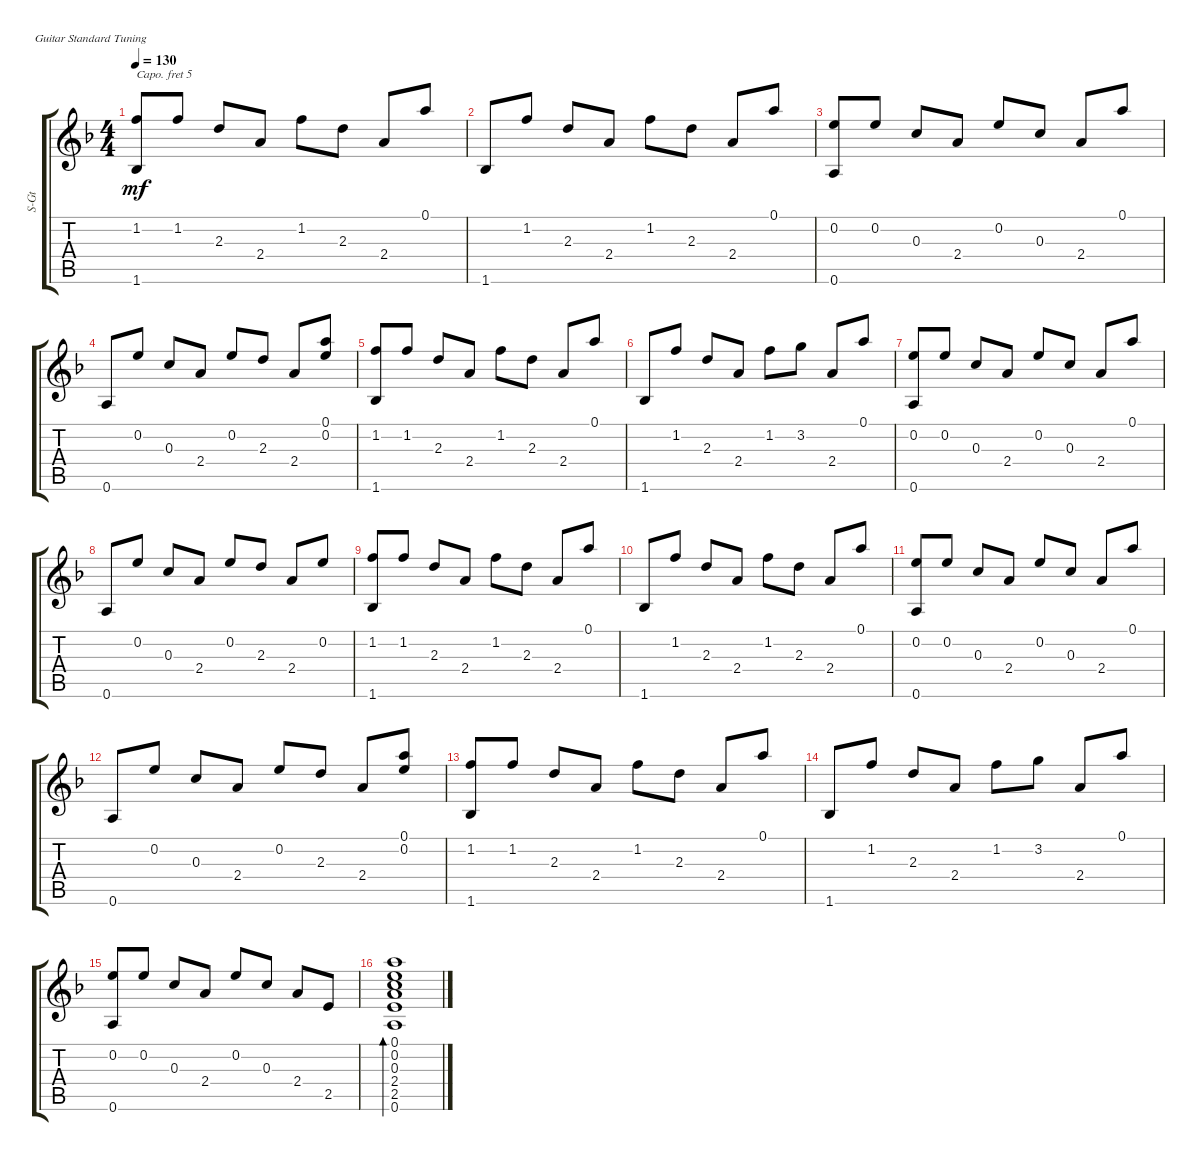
\defaultSystemsLayout 4
\bracketExtendMode groupsimilarinstruments
\otherSystemsTrackNameOrientation horizontal
\track ("Steel Guitar" "S-Gt") {instrument acousticguitarsteel}
\staff {score tabs}
\capo 5
\tuning (E4 B3 G3 D3 A2 E2)
\ts (4 4)
\tempo 130
\clef g2
\ks f
(1.6{acc forcenatural} 1.2{acc forcenatural}).8{dy mf beam Up} 1.2{acc forcenatural}.8{beam Up} 2.3{acc forcenatural}.8{beam Up} 2.4{acc forcenatural}.8{beam Up} 1.2{acc forcenatural}.8{beam Down} 2.3{acc forcenatural}.8{beam Down} 2.4{acc forcenatural}.8{beam Up} 0.1{acc forcenatural}.8{beam Up} |
1.6{acc forcenatural}.8{beam Up} 1.2{acc forcenatural}.8{beam Up} 2.3{acc forcenatural}.8{beam Up} 2.4{acc forcenatural}.8{beam Up} 1.2{acc forcenatural}.8{beam Down} 2.3{acc forcenatural}.8{beam Down} 2.4{acc forcenatural}.8{beam Up} 0.1{acc forcenatural}.8{beam Up} |
(0.2{acc forcenatural} 0.6{acc forcenatural}).8{beam Up} 0.2{acc forcenatural}.8{beam Up} 0.3{acc forcenatural}.8{beam Up} 2.4{acc forcenatural}.8{beam Up} 0.2{acc forcenatural}.8{beam Up} 0.3{acc forcenatural}.8{beam Up} 2.4{acc forcenatural}.8{beam Up} 0.1{acc forcenatural}.8{beam Up} |
0.6{acc forcenatural}.8{beam Up} 0.2{acc forcenatural}.8{beam Up} 0.3{acc forcenatural}.8{beam Up} 2.4{acc forcenatural}.8{beam Up} 0.2{acc forcenatural}.8{beam Up} 2.3{acc forcenatural}.8{beam Up} 2.4{acc forcenatural}.8{beam Up} (0.2{acc forcenatural} 0.1{acc forcenatural}).8{beam Up} |
(1.6{acc forcenatural} 1.2{acc forcenatural}).8{beam Up} 1.2{acc forcenatural}.8{beam Up} 2.3{acc forcenatural}.8{beam Up} 2.4{acc forcenatural}.8{beam Up} 1.2{acc forcenatural}.8{beam Down} 2.3{acc forcenatural}.8{beam Down} 2.4{acc forcenatural}.8{beam Up} 0.1{acc forcenatural}.8{beam Up} |
1.6{acc forcenatural}.8{beam Up} 1.2{acc forcenatural}.8{beam Up} 2.3{acc forcenatural}.8{beam Up} 2.4{acc forcenatural}.8{beam Up} 1.2{acc forcenatural}.8{beam Down} 3.2{acc forcenatural}.8{beam Down} 2.4{acc forcenatural}.8{beam Up} 0.1{acc forcenatural}.8{beam Up} |
(0.6{acc forcenatural} 0.2{acc forcenatural}).8{beam Up} 0.2{acc forcenatural}.8{beam Up} 0.3{acc forcenatural}.8{beam Up} 2.4{acc forcenatural}.8{beam Up} 0.2{acc forcenatural}.8{beam Up} 0.3{acc forcenatural}.8{beam Up} 2.4{acc forcenatural}.8{beam Up} 0.1{acc forcenatural}.8{beam Up} |
0.6{acc forcenatural}.8{beam Up} 0.2{acc forcenatural}.8{beam Up} 0.3{acc forcenatural}.8{beam Up} 2.4{acc forcenatural}.8{beam Up} 0.2{acc forcenatural}.8{beam Up} 2.3{acc forcenatural}.8{beam Up} 2.4{acc forcenatural}.8{beam Up} 0.2{acc forcenatural}.8{beam Up} |
(1.6{acc forcenatural} 1.2{acc forcenatural}).8{beam Up} 1.2{acc forcenatural}.8{beam Up} 2.3{acc forcenatural}.8{beam Up} 2.4{acc forcenatural}.8{beam Up} 1.2{acc forcenatural}.8{beam Down} 2.3{acc forcenatural}.8{beam Down} 2.4{acc forcenatural}.8{beam Up} 0.1{acc forcenatural}.8{beam Up} |
1.6{acc forcenatural}.8{beam Up} 1.2{acc forcenatural}.8{beam Up} 2.3{acc forcenatural}.8{beam Up} 2.4{acc forcenatural}.8{beam Up} 1.2{acc forcenatural}.8{beam Down} 2.3{acc forcenatural}.8{beam Down} 2.4{acc forcenatural}.8{beam Up} 0.1{acc forcenatural}.8{beam Up} |
(0.2{acc forcenatural} 0.6{acc forcenatural}).8{beam Up} 0.2{acc forcenatural}.8{beam Up} 0.3{acc forcenatural}.8{beam Up} 2.4{acc forcenatural}.8{beam Up} 0.2{acc forcenatural}.8{beam Up} 0.3{acc forcenatural}.8{beam Up} 2.4{acc forcenatural}.8{beam Up} 0.1{acc forcenatural}.8{beam Up} |
0.6{acc forcenatural}.8{beam Up} 0.2{acc forcenatural}.8{beam Up} 0.3{acc forcenatural}.8{beam Up} 2.4{acc forcenatural}.8{beam Up} 0.2{acc forcenatural}.8{beam Up} 2.3{acc forcenatural}.8{beam Up} 2.4{acc forcenatural}.8{beam Up} (0.2{acc forcenatural} 0.1{acc forcenatural}).8{beam Up} |
(1.6{acc forcenatural} 1.2{acc forcenatural}).8{beam Up} 1.2{acc forcenatural}.8{beam Up} 2.3{acc forcenatural}.8{beam Up} 2.4{acc forcenatural}.8{beam Up} 1.2{acc forcenatural}.8{beam Down} 2.3{acc forcenatural}.8{beam Down} 2.4{acc forcenatural}.8{beam Up} 0.1{acc forcenatural}.8{beam Up} |
1.6{acc forcenatural}.8{beam Up} 1.2{acc forcenatural}.8{beam Up} 2.3{acc forcenatural}.8{beam Up} 2.4{acc forcenatural}.8{beam Up} 1.2{acc forcenatural}.8{beam Down} 3.2{acc forcenatural}.8{beam Down} 2.4{acc forcenatural}.8{beam Up} 0.1{acc forcenatural}.8{beam Up} |
(0.6{acc forcenatural} 0.2{acc forcenatural}).8{beam Up} 0.2{acc forcenatural}.8{beam Up} 0.3{acc forcenatural}.8{beam Up} 2.4{acc forcenatural}.8{beam Up} 0.2{acc forcenatural}.8{beam Up} 0.3{acc forcenatural}.8{beam Up} 2.4{acc forcenatural}.8{beam Up} 2.5{acc forcenatural}.8{beam Up} |
(0.6{acc forcenatural} 2.5{acc forcenatural} 2.4{acc forcenatural} 0.3{acc forcenatural} 0.2{acc forcenatural} 0.1{acc forcenatural}).1{bd 150 beam Up}
